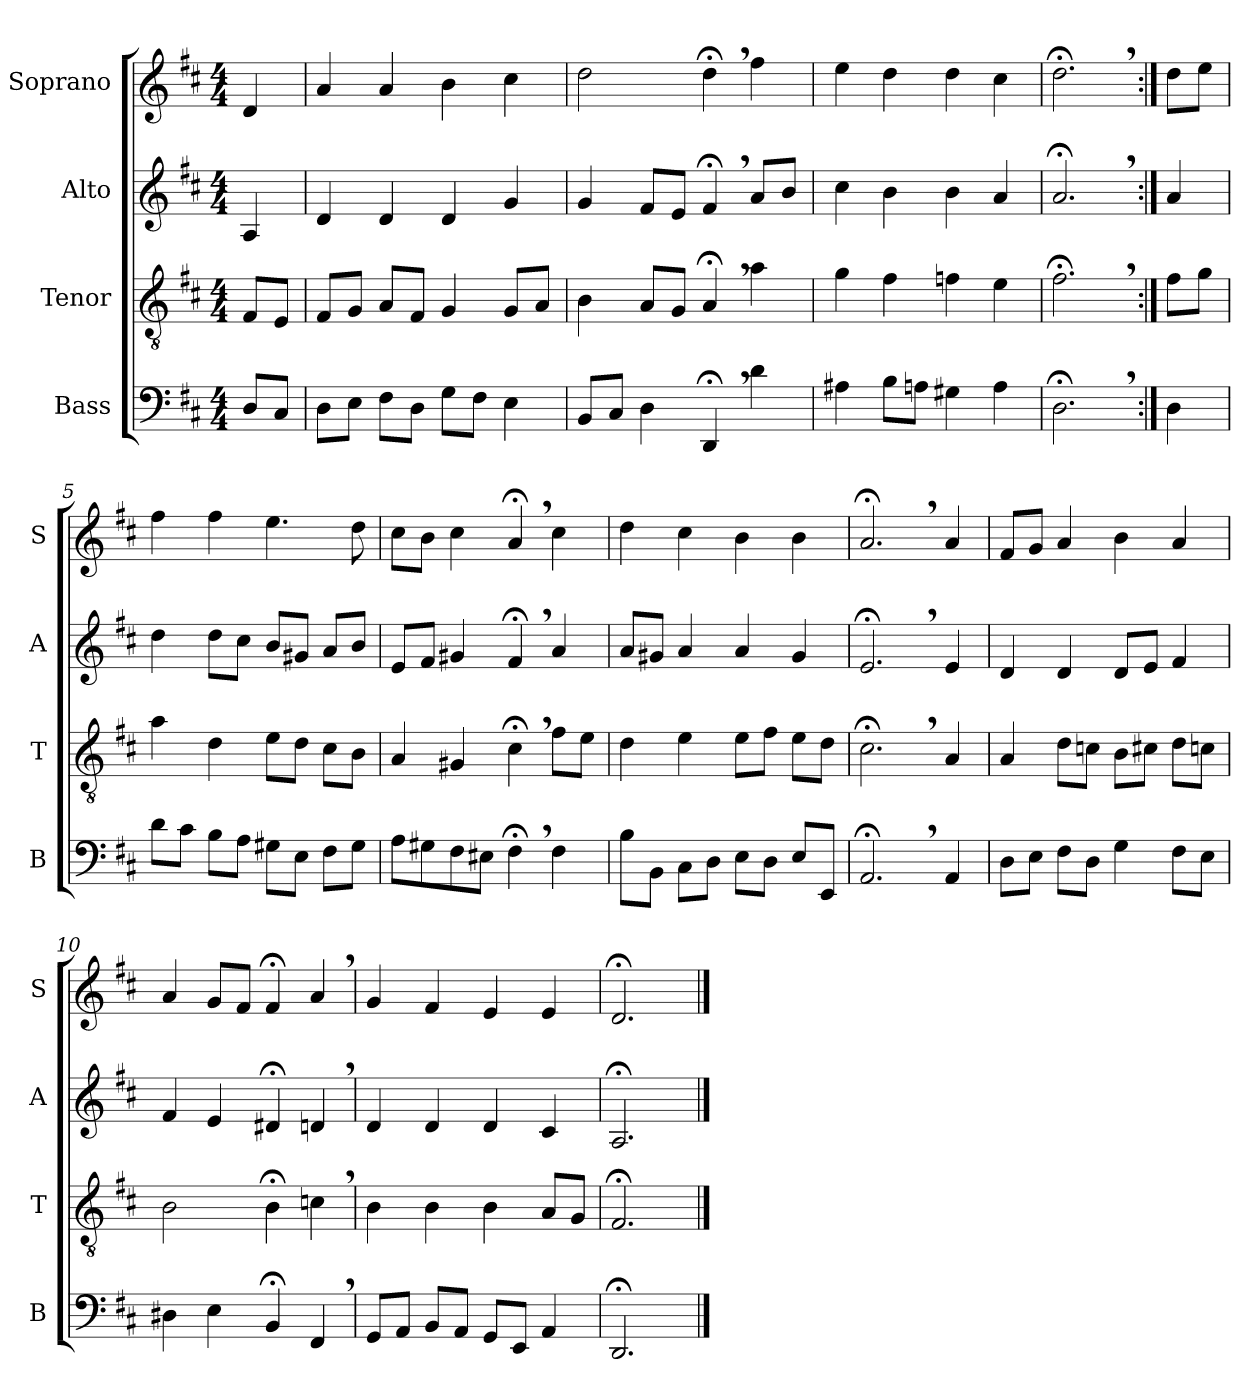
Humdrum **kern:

**kern	**kern	**kern	**kern
*part4	*part3	*part2	*part1
*staff4	*staff3	*staff2	*staff1
*I"Bass	*I"Tenor	*I"Alto	*I"Soprano
*I'B	*I'T	*I'A	*I'S
*clefF4	*clefGv2	*clefG2	*clefG2
*k[f#c#]	*k[f#c#]	*k[f#c#]	*k[f#c#]
*M4/4	*M4/4	*M4/4	*M4/4
=	=	=	=
8D/L	8F#/L	4A/	4d/
8C#/J	8E/J	.	.
=1	=1	=1	=1
8D\L	8F#/L	4d/	4a/
8E\J	8G/J	.	.
8F#\L	8A/L	4d/	4a/
8D\J	8F#/J	.	.
8G\L	4G/	4d/	4b\
8F#\J	.	.	.
4E\	8G/L	4g/	4cc#\
.	8A/J	.	.
=2	=2	=2	=2
8BB/L	4B\	4g/	2dd\
8C#/J	.	.	.
4D\	8A/L	8f#/L	.
.	8G/J	8e/J	.
4DD;<,/	4A;<,/	4f#;<,/	4dd;<,\
4d\	4a\	8a/L	4ff#\
.	.	8b/J	.
=3	=3	=3	=3
4A#X\	4g\	4cc#\	4ee\
8B\L	4f#\	4b\	4dd\
8An\J	.	.	.
4G#X\	4fn\	4b\	4dd\
4A\	4e\	4a/	4cc#\
=4	=4	=4	=4
2.D;<,\	2.f#;<,\	2.a;<,/	2.dd;<,\
=4b:|!	=4b:|!	=4b:|!	=4b:|!
4D\	8f#\L	4a/	8dd\L
.	8g\J	.	8ee\J
=5	=5	=5	=5
8d\L	4a\	4dd\	4ff#\
8c#\J	.	.	.
8B\L	4d\	8dd\L	4ff#\
8A\J	.	8cc#\J	.
8G#X\L	8e\L	8b/L	4.ee\
8E\J	8d\J	8g#X/J	.
8F#\L	8c#\L	8a/L	.
8G#\J	8B\J	8b/J	8dd\
=6	=6	=6	=6
8A\L	4A/	8e/L	8cc#\L
8G#X\	.	8f#/J	8b\J
8F#\	4G#X/	4g#X/	4cc#\
8E#X\J	.	.	.
4F#;<,\	4c#;<,\	4f#;<,/	4a;<,/
4F#\	8f#\L	4a/	4cc#\
.	8e\J	.	.
=7	=7	=7	=7
8B\L	4d\	8a/L	4dd\
8BB\J	.	8g#X/J	.
8C#\L	4e\	4a/	4cc#\
8D\J	.	.	.
8E\L	8e\L	4a/	4b\
8D\J	8f#\J	.	.
8E/L	8e\L	4g#/	4b\
8EE/J	8d\J	.	.
=8	=8	=8	=8
2.AA;<,/	2.c#;<,\	2.e;<,/	2.a;<,/
4AA/	4A/	4e/	4a/
=9	=9	=9	=9
8D\L	4A/	4d/	8f#/L
8E\J	.	.	8g/J
8F#\L	8d\L	4d/	4a/
8D\J	8cn\J	.	.
4G\	8B\L	8d/L	4b\
.	8c#X\J	8e/J	.
8F#\L	8d\L	4f#/	4a/
8E\J	8cn\J	.	.
=10	=10	=10	=10
4D#X\	2B\	4f#/	4a/
4E\	.	4e/	8g/L
.	.	.	8f#/J
4BB;</	4B;<\	4d#X;</	4f#;</
4FF#,/	4cn,\	4dn,/	4a,/
=11	=11	=11	=11
8GG/L	4B\	4d/	4g/
8AA/J	.	.	.
8BB/L	4B\	4d/	4f#/
8AA/J	.	.	.
8GG/L	4B\	4d/	4e/
8EE/J	.	.	.
4AA/	8A/L	4c#/	4e/
.	8G/J	.	.
=12	=12	=12	=12
2.DD;</	2.F#;</	2.A;</	2.d;</
==	==	==	==
*-	*-	*-	*-
